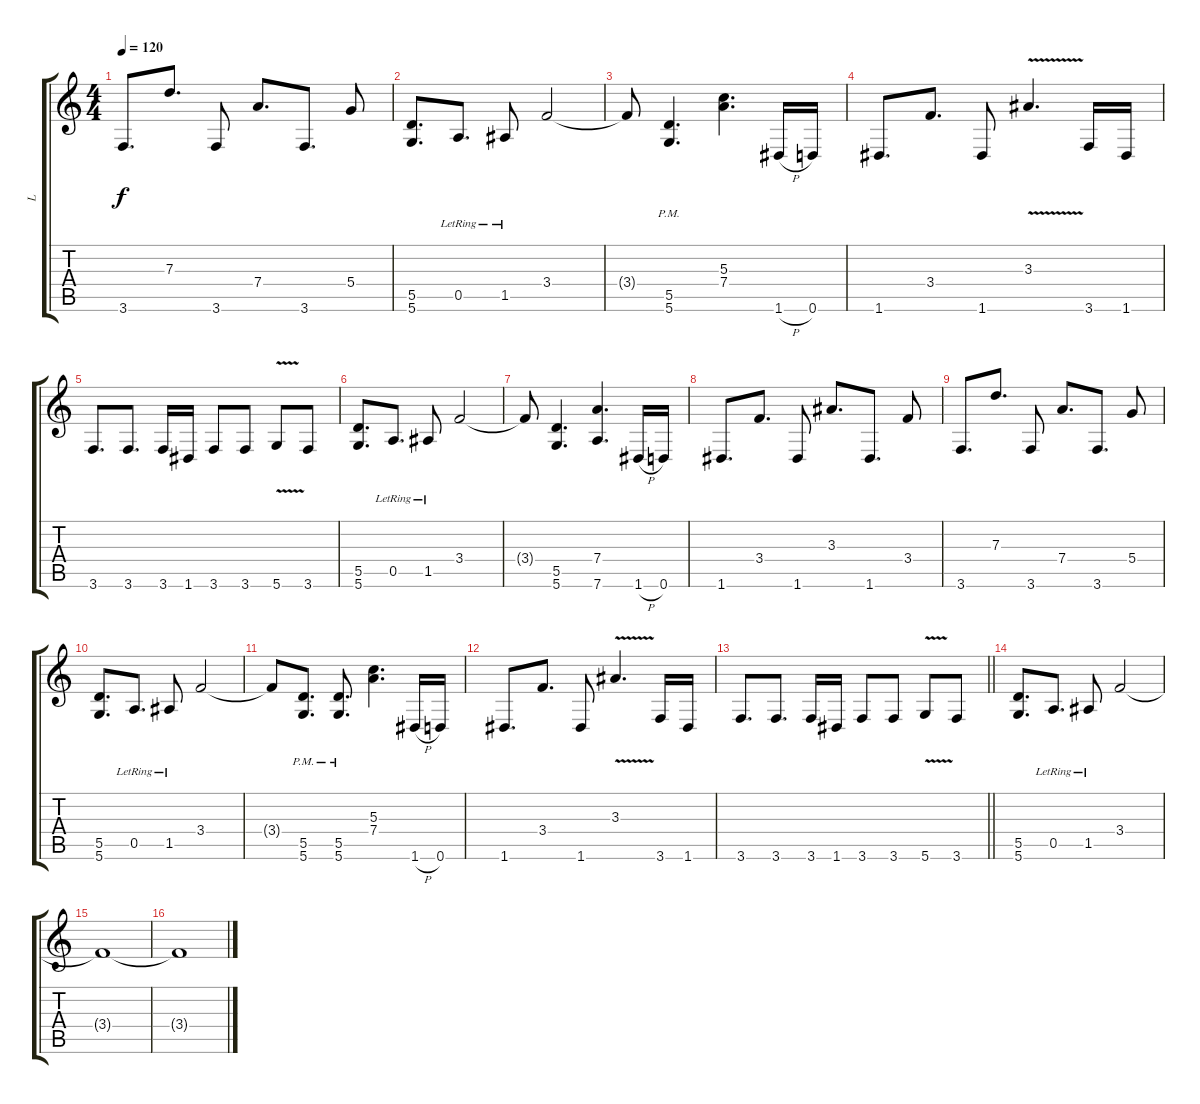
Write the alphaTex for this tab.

\track ("L" "L") {instrument distortionguitar}
\staff {score tabs}
\tuning (E4 B3 G3 D3 A2 D2) {hide}
\ts (4 4)
\tempo 120
\clef g2
\ks c
3.6.8{d dy f} 7.3.8{d} 3.6.8 7.4.8{d} 3.6.8{d} 5.4.8 |
(5.5 5.6).8{d} 0.5{lr}.8{d} 1.5{lr}.8 3.4.2 |
3.4{t}.8 (5.5{pm} 5.6{pm}).4{d} (5.3 7.4).4{d} 1.6{h}.16 0.6.16 |
1.6.8{d} 3.4.8{d} 1.6.8 3.3{v}.4{d} 3.6.16 1.6.16 |
3.6.8{d} 3.6.8{d} 3.6.16 1.6.16 3.6.8 3.6.8 5.6{v}.8 3.6.8 |
(5.5 5.6).8{d} 0.5{lr}.8{d} 1.5{lr}.8 3.4.2 |
3.4{t}.8 (5.5 5.6).4{d} (7.4 7.6).4{d} 1.6{h}.16 0.6.16 |
1.6.8{d} 3.4.8{d} 1.6.8 3.3.8{d} 1.6.8{d} 3.4.8 |
3.6.8{d} 7.3.8{d} 3.6.8 7.4.8{d} 3.6.8{d} 5.4.8 |
(5.5 5.6).8{d} 0.5{lr}.8{d} 1.5{lr}.8 3.4.2 |
3.4{t}.8 (5.5{pm} 5.6{pm}).8{d} (5.5{pm} 5.6{pm}).8{d} (5.3 7.4).4{d} 1.6{h}.16 0.6.16 |
1.6.8{d} 3.4.8{d} 1.6.8 3.3{v}.4{d} 3.6.16 1.6.16 |
\barLineRight lightlight
3.6.8{d} 3.6.8{d} 3.6.16 1.6.16 3.6.8 3.6.8 5.6{v}.8 3.6.8 |
(5.5 5.6).8{d} 0.5{lr}.8{d} 1.5{lr}.8 3.4.2{volume 0} |
3.4{t}.1 |
3.4{t}.1
